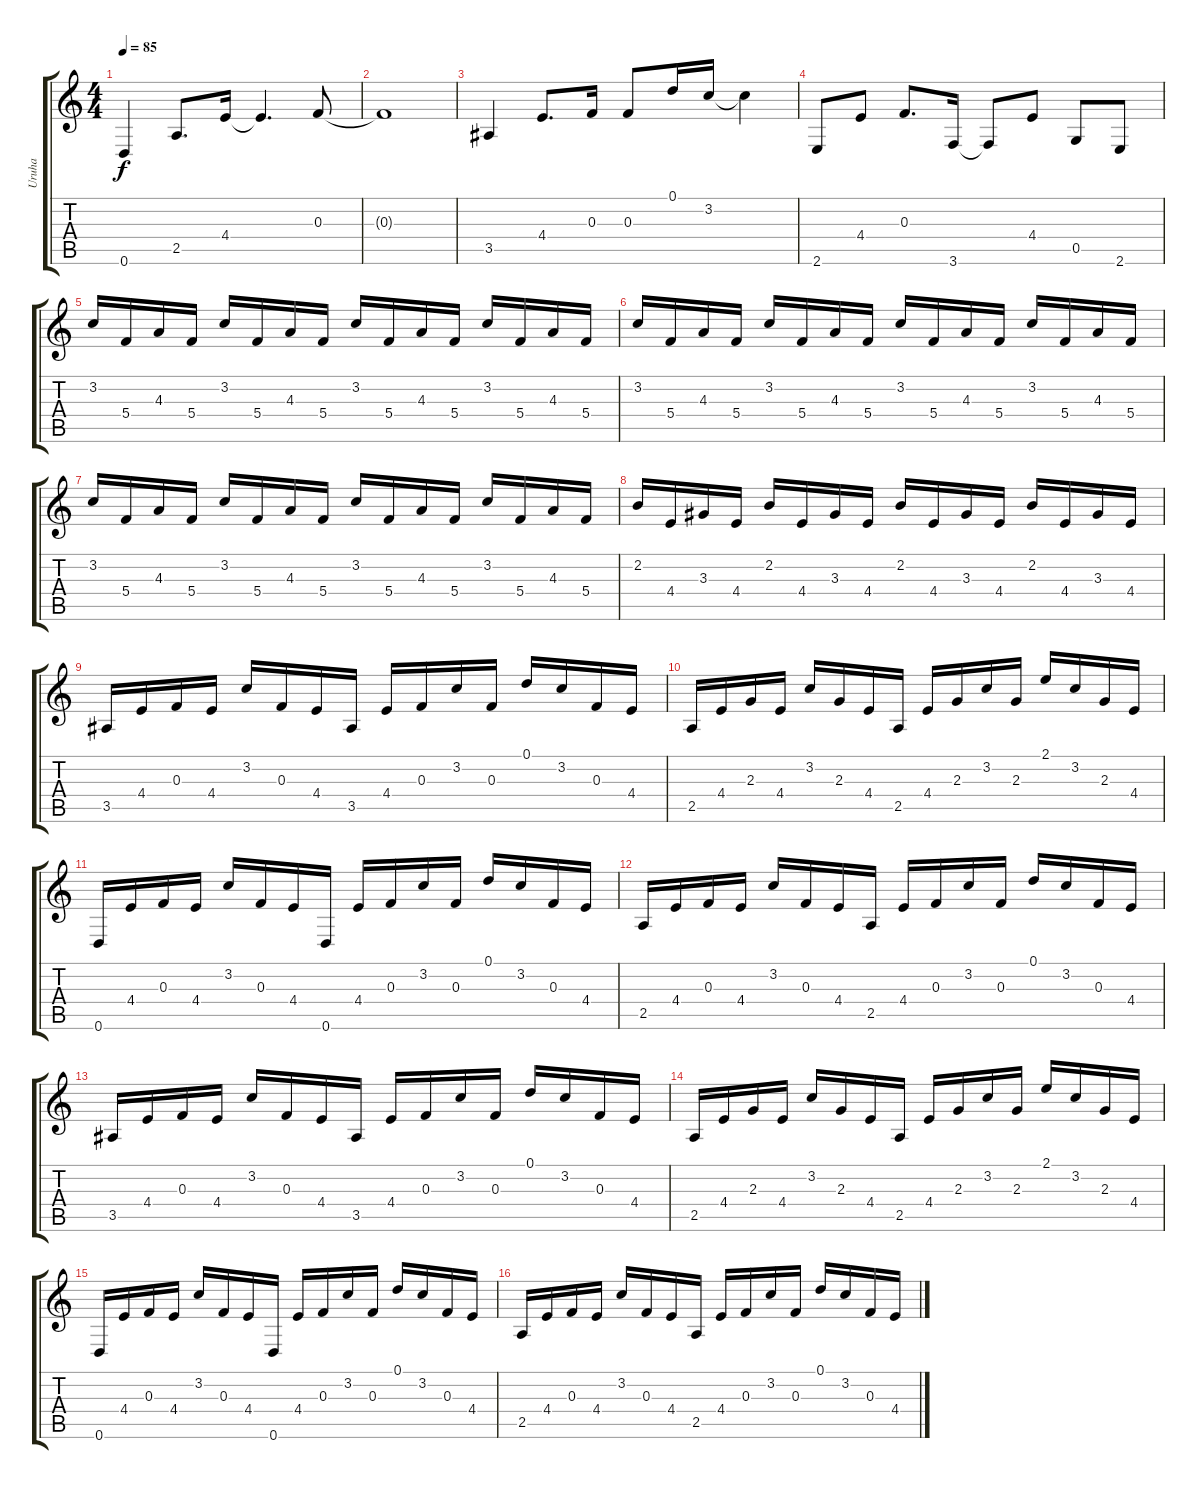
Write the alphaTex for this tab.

\track ("Uruha" "Uruha") {instrument acousticguitarsteel}
\staff {score tabs}
\tuning (D4 A3 F3 C3 G2 D2) {hide}
\ts (4 4)
\tempo 85
\clef g2
\ks c
0.6.4{dy f} 2.5.8{d} 4.4.16 4.4{t}.4{d} 0.3.8 |
0.3{t}.1 |
3.5.4 4.4.8{d} 0.3.16 0.3.8 0.1.16 3.2.16 3.2{t}.4 |
2.6.8 4.4.8 0.3.8{d} 3.6.16 3.6{t}.8 4.4.8 0.5.8 2.6.8 |
3.2.16 5.4.16 4.3.16 5.4.16 3.2.16 5.4.16 4.3.16 5.4.16 3.2.16 5.4.16 4.3.16 5.4.16 3.2.16 5.4.16 4.3.16 5.4.16 |
3.2.16 5.4.16 4.3.16 5.4.16 3.2.16 5.4.16 4.3.16 5.4.16 3.2.16 5.4.16 4.3.16 5.4.16 3.2.16 5.4.16 4.3.16 5.4.16 |
3.2.16 5.4.16 4.3.16 5.4.16 3.2.16 5.4.16 4.3.16 5.4.16 3.2.16 5.4.16 4.3.16 5.4.16 3.2.16 5.4.16 4.3.16 5.4.16 |
2.2.16 4.4.16 3.3.16 4.4.16 2.2.16 4.4.16 3.3.16 4.4.16 2.2.16 4.4.16 3.3.16 4.4.16 2.2.16 4.4.16 3.3.16 4.4.16 |
3.5.16 4.4.16 0.3.16 4.4.16 3.2.16 0.3.16 4.4.16 3.5.16 4.4.16 0.3.16 3.2.16 0.3.16 0.1.16 3.2.16 0.3.16 4.4.16 |
2.5.16 4.4.16 2.3.16 4.4.16 3.2.16 2.3.16 4.4.16 2.5.16 4.4.16 2.3.16 3.2.16 2.3.16 2.1.16 3.2.16 2.3.16 4.4.16 |
0.6.16 4.4.16 0.3.16 4.4.16 3.2.16 0.3.16 4.4.16 0.6.16 4.4.16 0.3.16 3.2.16 0.3.16 0.1.16 3.2.16 0.3.16 4.4.16 |
2.5.16 4.4.16 0.3.16 4.4.16 3.2.16 0.3.16 4.4.16 2.5.16 4.4.16 0.3.16 3.2.16 0.3.16 0.1.16 3.2.16 0.3.16 4.4.16 |
3.5.16 4.4.16 0.3.16 4.4.16 3.2.16 0.3.16 4.4.16 3.5.16 4.4.16 0.3.16 3.2.16 0.3.16 0.1.16 3.2.16 0.3.16 4.4.16 |
2.5.16 4.4.16 2.3.16 4.4.16 3.2.16 2.3.16 4.4.16 2.5.16 4.4.16 2.3.16 3.2.16 2.3.16 2.1.16 3.2.16 2.3.16 4.4.16 |
0.6.16 4.4.16 0.3.16 4.4.16 3.2.16 0.3.16 4.4.16 0.6.16 4.4.16 0.3.16 3.2.16 0.3.16 0.1.16 3.2.16 0.3.16 4.4.16 |
2.5.16 4.4.16 0.3.16 4.4.16 3.2.16 0.3.16 4.4.16 2.5.16 4.4.16 0.3.16 3.2.16 0.3.16 0.1.16 3.2.16 0.3.16 4.4.16
